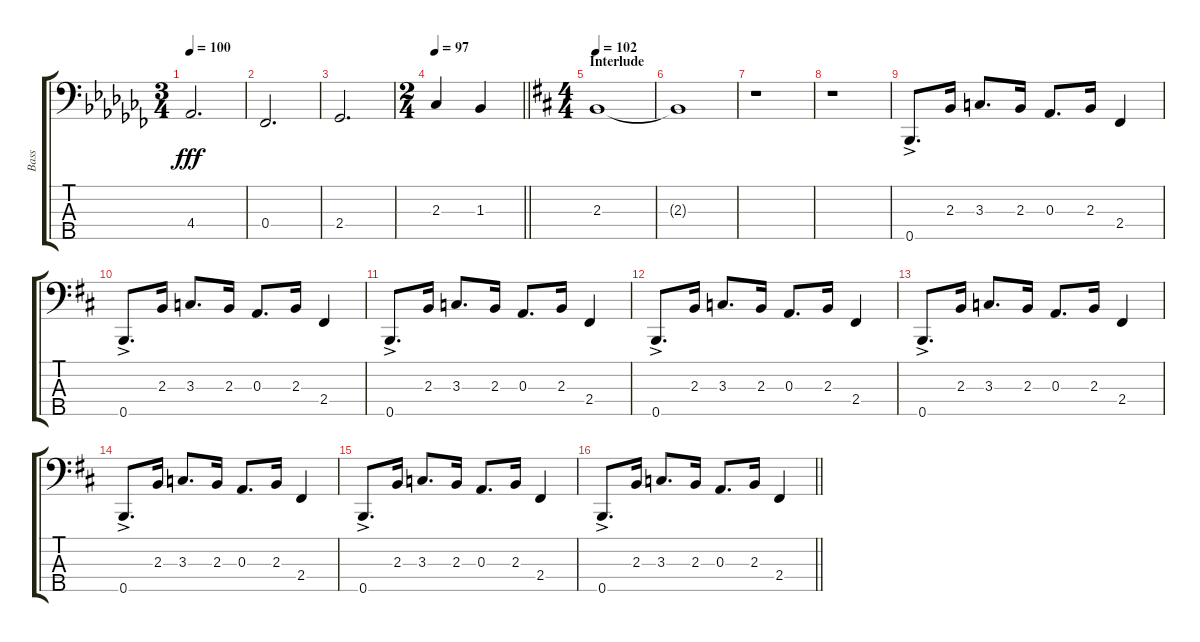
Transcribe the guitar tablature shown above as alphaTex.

\track ("Bass" "Bass") {instrument electricbassfinger}
\staff {score tabs}
\tuning (G2 D2 A1 E1 B0) {hide}
\ts (3 4)
\tempo 100
\clef f4
\ks cb
4.4.2{d dy fff} |
0.4.2{d} |
2.4.2{d} |
\ts (2 4)
\tempo 97
\barLineRight lightlight
2.3.4 1.3.4 |
\ts (4 4)
\section ("" "Interlude")
\tempo 102
\ks d
2.3.1 |
2.3{t}.1 |
r.1 |
r.1 |
0.5{ac}.8{d} 2.3.16 3.3.8{d} 2.3.16 0.3.8{d} 2.3.16 2.4.4 |
0.5{ac}.8{d} 2.3.16 3.3.8{d} 2.3.16 0.3.8{d} 2.3.16 2.4.4 |
0.5{ac}.8{d} 2.3.16 3.3.8{d} 2.3.16 0.3.8{d} 2.3.16 2.4.4 |
0.5{ac}.8{d} 2.3.16 3.3.8{d} 2.3.16 0.3.8{d} 2.3.16 2.4.4 |
0.5{ac}.8{d} 2.3.16 3.3.8{d} 2.3.16 0.3.8{d} 2.3.16 2.4.4 |
0.5{ac}.8{d} 2.3.16 3.3.8{d} 2.3.16 0.3.8{d} 2.3.16 2.4.4 |
0.5{ac}.8{d} 2.3.16 3.3.8{d} 2.3.16 0.3.8{d} 2.3.16 2.4.4 |
\barLineRight lightlight
0.5{ac}.8{d} 2.3.16 3.3.8{d} 2.3.16 0.3.8{d} 2.3.16 2.4.4
